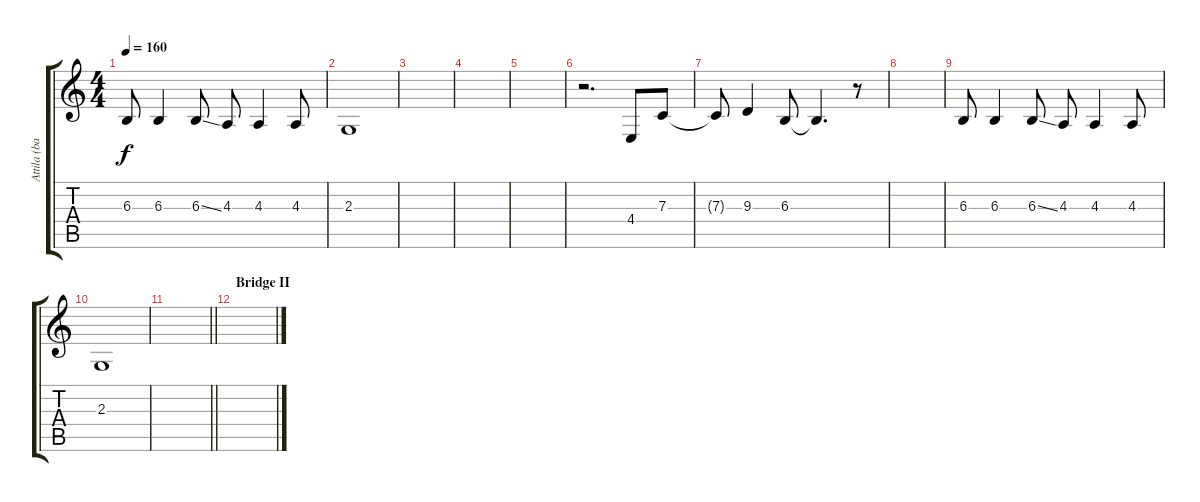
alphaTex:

\track ("Attila (back vocal)" "Attila (ba") {instrument pad1newage}
\staff {score tabs}
\tuning (D4 A3 F3 C3 G2 C2) {hide}
\ts (4 4)
\tempo 160
\clef g2
\ks c
6.3.8{dy f} 6.3.4 6.3{ss}.8 4.3.8 4.3.4 4.3.8 |
2.3.1 |
|
|
|
r.2{d} 4.4.8 7.3.8 |
7.3{t}.8 9.3.4 6.3.8 6.3{t}.4{d} r.8 |
|
6.3.8 6.3.4 6.3{ss}.8 4.3.8 4.3.4 4.3.8 |
2.3.1 |
\barLineRight lightlight
|
\section ("" "Bridge II")
